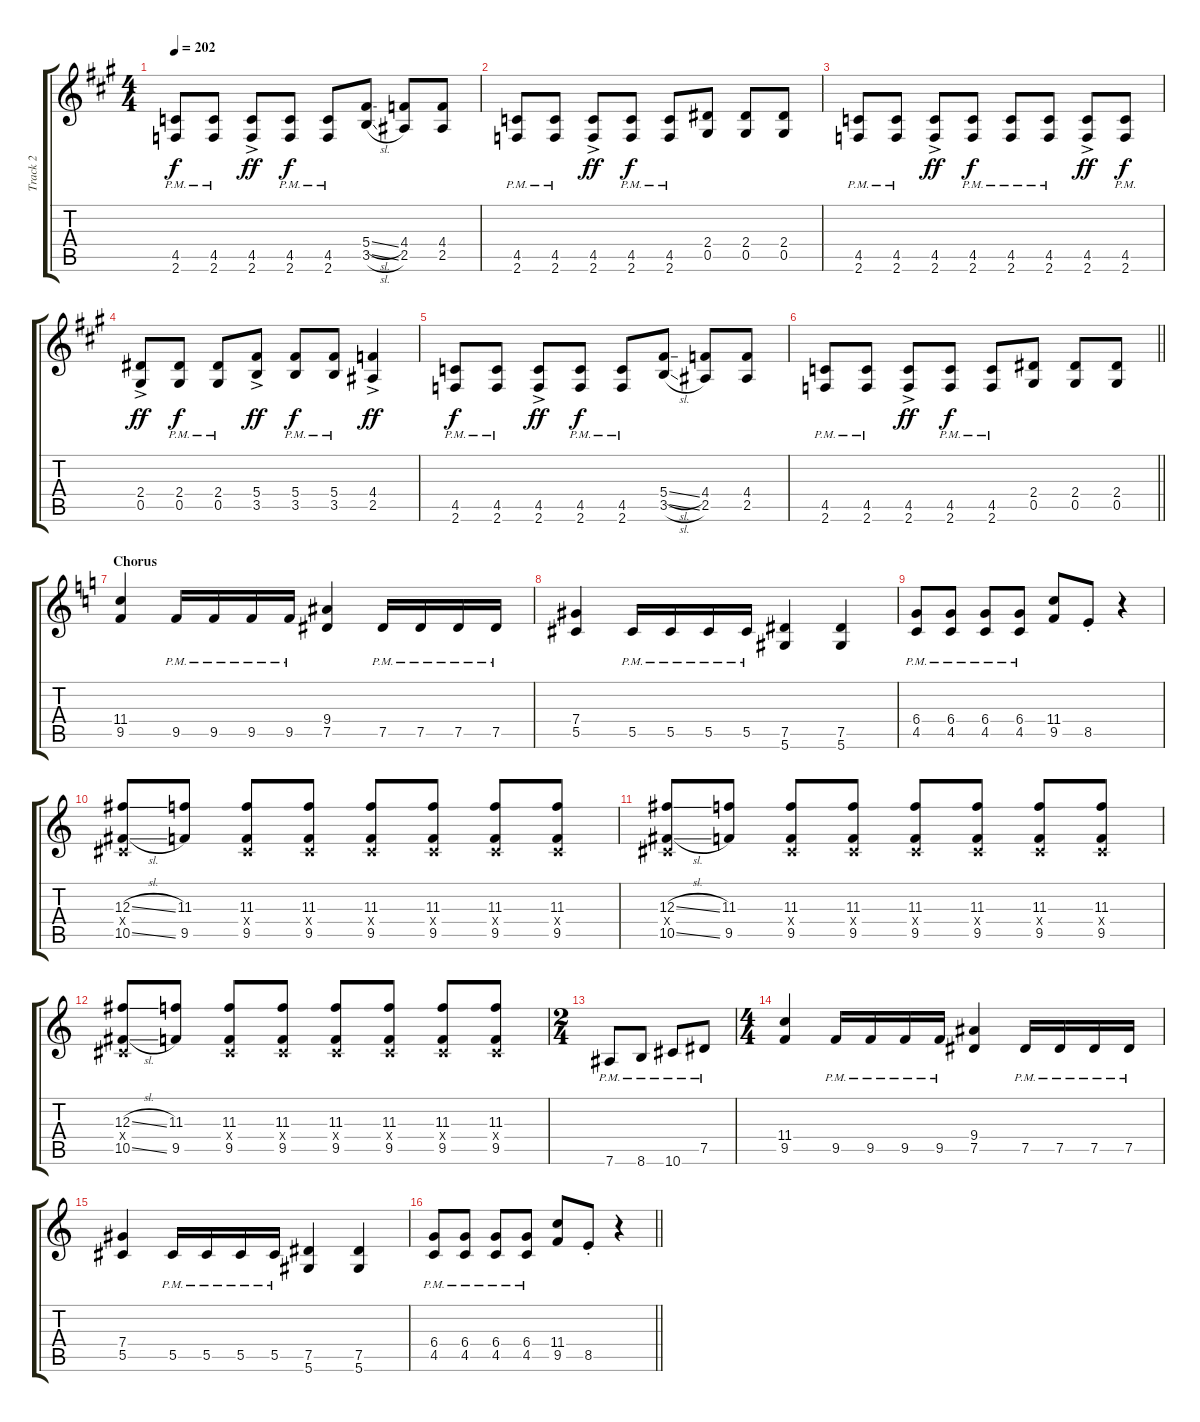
\track ("Track 2" "Track 2") {instrument distortionguitar}
\staff {score tabs}
\tuning (Eb4 Bb3 Gb3 Db3 Ab2 Eb2) {hide}
\ts (4 4)
\tempo 202
\clef g2
\ks a
(4.5{pm} 2.6{pm}).8{dy f} (4.5{pm} 2.6{pm}).8 (4.5{ac} 2.6{ac}).8{dy ff} (4.5{pm} 2.6{pm}).8{dy f} (4.5{pm} 2.6{pm}).8 (5.4{sl} 3.5{sl}).8 (4.4 2.5).8 (4.4 2.5).8 |
(4.5{pm} 2.6{pm}).8 (4.5{pm} 2.6{pm}).8 (4.5{ac} 2.6{ac}).8{dy ff} (4.5{pm} 2.6{pm}).8{dy f} (4.5{pm} 2.6{pm}).8 (2.4 0.5).8 (2.4 0.5).8 (2.4 0.5).8 |
(4.5{pm} 2.6{pm}).8 (4.5{pm} 2.6{pm}).8 (4.5{ac} 2.6{ac}).8{dy ff} (4.5{pm} 2.6{pm}).8{dy f} (4.5{pm} 2.6{pm}).8 (4.5{pm} 2.6{pm}).8 (4.5{ac} 2.6{ac}).8{dy ff} (4.5{pm} 2.6{pm}).8{dy f} |
(2.4{ac} 0.5{ac}).8{dy ff} (2.4{pm} 0.5{pm}).8{dy f} (2.4{pm} 0.5{pm}).8 (5.4{ac} 3.5{ac}).8{dy ff} (5.4{pm} 3.5{pm}).8{dy f} (5.4{pm} 3.5{pm}).8 (4.4{ac} 2.5{ac}).4{dy ff} |
(4.5{pm} 2.6{pm}).8{dy f} (4.5{pm} 2.6{pm}).8 (4.5{ac} 2.6{ac}).8{dy ff} (4.5{pm} 2.6{pm}).8{dy f} (4.5{pm} 2.6{pm}).8 (5.4{sl} 3.5{sl}).8 (4.4 2.5).8 (4.4 2.5).8 |
\barLineRight lightlight
(4.5{pm} 2.6{pm}).8 (4.5{pm} 2.6{pm}).8 (4.5{ac} 2.6{ac}).8{dy ff} (4.5{pm} 2.6{pm}).8{dy f} (4.5{pm} 2.6{pm}).8 (2.4 0.5).8 (2.4 0.5).8 (2.4 0.5).8 |
\section ("" "Chorus")
\ks c
(11.4 9.5).4 9.5{pm}.16 9.5{pm}.16 9.5{pm}.16 9.5{pm}.16 (9.4 7.5).4 7.5{pm}.16 7.5{pm}.16 7.5{pm}.16 7.5{pm}.16 |
(7.4 5.5).4 5.5{pm}.16 5.5{pm}.16 5.5{pm}.16 5.5{pm}.16 (7.5 5.6).4 (7.5 5.6).4 |
(6.4{pm} 4.5{pm}).8 (6.4{pm} 4.5{pm}).8 (6.4{pm} 4.5{pm}).8 (6.4{pm} 4.5{pm}).8 (11.4 9.5).8 8.5{st}.8 r.4 |
(12.3{sl} 0.4{x} 10.5{sl}).8 (11.3 9.5).8 (11.3 0.4{x} 9.5).8 (11.3 0.4{x} 9.5).8 (11.3 0.4{x} 9.5).8 (11.3 0.4{x} 9.5).8 (11.3 0.4{x} 9.5).8 (11.3 0.4{x} 9.5).8 |
(12.3{sl} 0.4{x} 10.5{sl}).8 (11.3 9.5).8 (11.3 0.4{x} 9.5).8 (11.3 0.4{x} 9.5).8 (11.3 0.4{x} 9.5).8 (11.3 0.4{x} 9.5).8 (11.3 0.4{x} 9.5).8 (11.3 0.4{x} 9.5).8 |
(12.3{sl} 0.4{x} 10.5{sl}).8 (11.3 9.5).8 (11.3 0.4{x} 9.5).8 (11.3 0.4{x} 9.5).8 (11.3 0.4{x} 9.5).8 (11.3 0.4{x} 9.5).8 (11.3 0.4{x} 9.5).8 (11.3 0.4{x} 9.5).8 |
\ts (2 4)
7.6{pm}.8 8.6{pm}.8 10.6{pm}.8 7.5{pm}.8 |
\ts (4 4)
(11.4 9.5).4 9.5{pm}.16 9.5{pm}.16 9.5{pm}.16 9.5{pm}.16 (9.4 7.5).4 7.5{pm}.16 7.5{pm}.16 7.5{pm}.16 7.5{pm}.16 |
(7.4 5.5).4 5.5{pm}.16 5.5{pm}.16 5.5{pm}.16 5.5{pm}.16 (7.5 5.6).4 (7.5 5.6).4 |
\barLineRight lightlight
(6.4{pm} 4.5{pm}).8 (6.4{pm} 4.5{pm}).8 (6.4{pm} 4.5{pm}).8 (6.4{pm} 4.5{pm}).8 (11.4 9.5).8 8.5{st}.8 r.4
